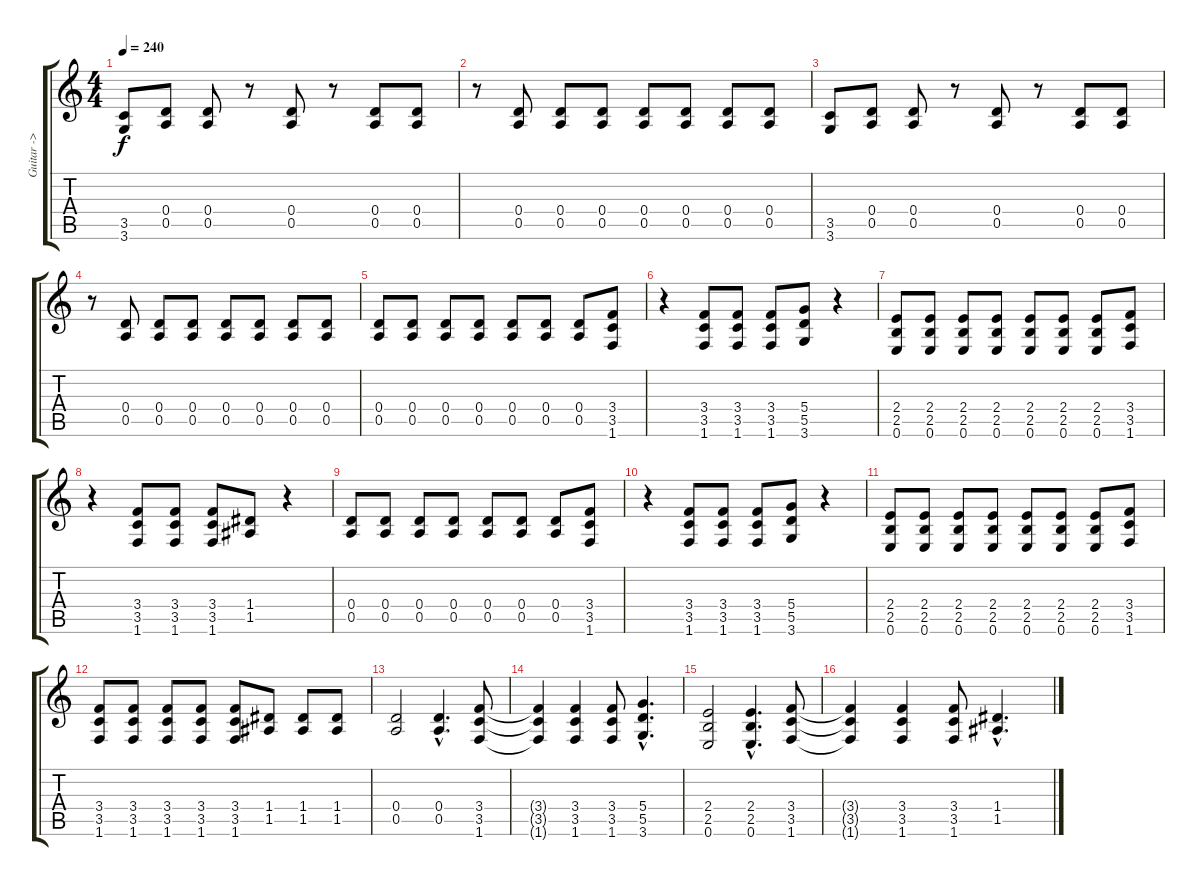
\track ("Guitar -> 1" "Guitar -> ") {instrument distortionguitar}
\staff {score tabs}
\tuning (E4 B3 G3 D3 A2 E2) {hide}
\ts (4 4)
\tempo 240
\clef g2
\ks c
(3.5 3.6).8{dy f} (0.4 0.5).8 (0.4 0.5).8 r.8 (0.4 0.5).8 r.8 (0.4 0.5).8 (0.4 0.5).8 |
r.8 (0.4 0.5).8 (0.4 0.5).8 (0.4 0.5).8 (0.4 0.5).8 (0.4 0.5).8 (0.4 0.5).8 (0.4 0.5).8 |
(3.5 3.6).8 (0.4 0.5).8 (0.4 0.5).8 r.8 (0.4 0.5).8 r.8 (0.4 0.5).8 (0.4 0.5).8 |
r.8 (0.4 0.5).8 (0.4 0.5).8 (0.4 0.5).8 (0.4 0.5).8 (0.4 0.5).8 (0.4 0.5).8 (0.4 0.5).8 |
(0.4 0.5).8 (0.4 0.5).8 (0.4 0.5).8 (0.4 0.5).8 (0.4 0.5).8 (0.4 0.5).8 (0.4 0.5).8 (3.4 3.5 1.6).8 |
r.4 (3.4 3.5 1.6).8 (3.4 3.5 1.6).8 (3.4 3.5 1.6).8 (5.4 5.5 3.6).8 r.4 |
(2.4 2.5 0.6).8 (2.4 2.5 0.6).8 (2.4 2.5 0.6).8 (2.4 2.5 0.6).8 (2.4 2.5 0.6).8 (2.4 2.5 0.6).8 (2.4 2.5 0.6).8 (3.4 3.5 1.6).8 |
r.4 (3.4 3.5 1.6).8 (3.4 3.5 1.6).8 (3.4 3.5 1.6).8 (1.4 1.5).8 r.4 |
(0.4 0.5).8 (0.4 0.5).8 (0.4 0.5).8 (0.4 0.5).8 (0.4 0.5).8 (0.4 0.5).8 (0.4 0.5).8 (3.4 3.5 1.6).8 |
r.4 (3.4 3.5 1.6).8 (3.4 3.5 1.6).8 (3.4 3.5 1.6).8 (5.4 5.5 3.6).8 r.4 |
(2.4 2.5 0.6).8 (2.4 2.5 0.6).8 (2.4 2.5 0.6).8 (2.4 2.5 0.6).8 (2.4 2.5 0.6).8 (2.4 2.5 0.6).8 (2.4 2.5 0.6).8 (3.4 3.5 1.6).8 |
(3.4 3.5 1.6).8 (3.4 3.5 1.6).8 (3.4 3.5 1.6).8 (3.4 3.5 1.6).8 (3.4 3.5 1.6).8 (1.4 1.5).8 (1.4 1.5).8 (1.4 1.5).8 |
(0.4 0.5).2 (0.4{hac} 0.5{hac}).4{d} (3.4 3.5 1.6).8 |
(3.4{t} 3.5{t} 1.6{t}).4 (3.4 3.5 1.6).4 (3.4 3.5 1.6).8 (5.4{hac} 5.5{hac} 3.6{hac}).4{d} |
(2.4 2.5 0.6).2 (2.4{hac} 2.5{hac} 0.6{hac}).4{d} (3.4 3.5 1.6).8 |
(3.4{t} 3.5{t} 1.6{t}).4 (3.4 3.5 1.6).4 (3.4 3.5 1.6).8 (1.4{hac} 1.5{hac}).4{d}
